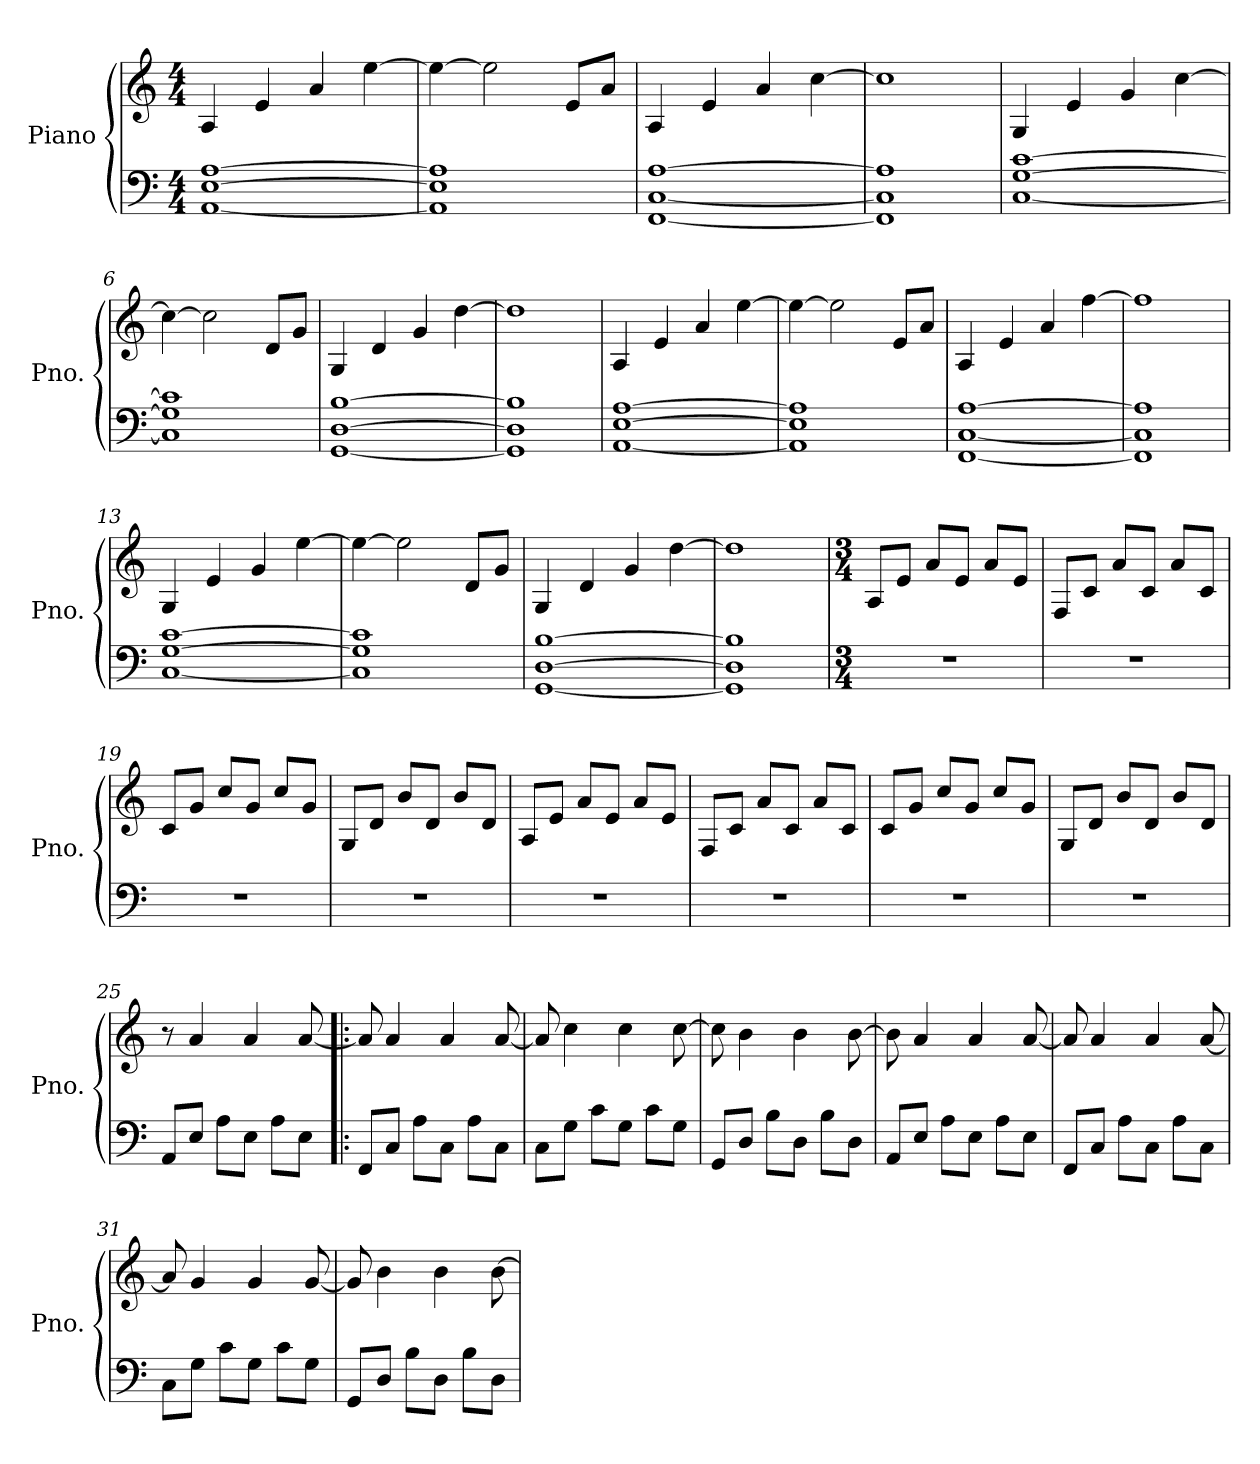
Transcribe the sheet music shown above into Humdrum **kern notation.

**kern	**kern
*part1	*part1
*staff2	*staff1
*I"Piano	*
*I'Pno.	*
*clefF4	*clefG2
*k[]	*k[]
*M4/4	*M4/4
=1	=1
[1AA [1E [1A	4A/
.	4e/
.	4a/
.	[4ee\
=2	=2
1AA] 1E] 1A]	4ee\_
.	2ee\]
.	8e/L
.	8a/J
=3	=3
[1FF [1C [1A	4A/
.	4e/
.	4a/
.	[4cc\
=4	=4
1FF] 1C] 1A]	1cc]
=5	=5
[1C [1G [1c	4G/
.	4e/
.	4g/
.	[4cc\
=6	=6
1C] 1G] 1c]	4cc\_
.	2cc\]
.	8d/L
.	8g/J
=7	=7
[1GG [1D [1B	4G/
.	4d/
.	4g/
.	[4dd\
=8	=8
1GG] 1D] 1B]	1dd]
=9	=9
[1AA [1E [1A	4A/
.	4e/
.	4a/
.	[4ee\
!!LO:LB:g=z
=10	=10
1AA] 1E] 1A]	4ee\_
.	2ee\]
.	8e/L
.	8a/J
=11	=11
[1FF [1C [1A	4A/
.	4e/
.	4a/
.	[4ff\
=12	=12
1FF] 1C] 1A]	1ff]
=13	=13
[1C [1G [1c	4G/
.	4e/
.	4g/
.	[4ee\
=14	=14
1C] 1G] 1c]	4ee\_
.	2ee\]
.	8d/L
.	8g/J
=15	=15
[1GG [1D [1B	4G/
.	4d/
.	4g/
.	[4dd\
=16	=16
1GG] 1D] 1B]	1dd]
=17	=17
*M3/4	*M3/4
2.r	8A/L
.	8e/J
.	8a/L
.	8e/J
.	8a/L
.	8e/J
=18	=18
2.r	8F/L
.	8c/J
.	8a/L
.	8c/J
.	8a/L
.	8c/J
!!LO:LB:g=z
=19	=19
2.r	8c/L
.	8g/J
.	8cc/L
.	8g/J
.	8cc/L
.	8g/J
=20	=20
2.r	8G/L
.	8d/J
.	8b/L
.	8d/J
.	8b/L
.	8d/J
=21	=21
2.r	8A/L
.	8e/J
.	8a/L
.	8e/J
.	8a/L
.	8e/J
=22	=22
2.r	8F/L
.	8c/J
.	8a/L
.	8c/J
.	8a/L
.	8c/J
=23	=23
2.r	8c/L
.	8g/J
.	8cc/L
.	8g/J
.	8cc/L
.	8g/J
=24	=24
2.r	8G/L
.	8d/J
.	8b/L
.	8d/J
.	8b/L
.	8d/J
!!LO:LB:g=z
=25	=25
8AA/L	8r
8E/J	4a/
8A\L	.
8E\J	4a/
8A\L	.
8E\J	[8a/
=26!|:	=26!|:
8FF/L	8a/]
8C/J	4a/
8A\L	.
8C\J	4a/
8A\L	.
8C\J	[8a/
=27	=27
8C\L	8a/]
8G\J	4cc\
8c\L	.
8G\J	4cc\
8c\L	.
8G\J	[8cc\
=28	=28
8GG/L	8cc\]
8D/J	4b\
8B\L	.
8D\J	4b\
8B\L	.
8D\J	[8b\
=29	=29
8AA/L	8b\]
8E/J	4a/
8A\L	.
8E\J	4a/
8A\L	.
8E\J	[8a/
=30	=30
8FF/L	8a/]
8C/J	4a/
8A\L	.
8C\J	4a/
8A\L	.
8C\J	[8a/
!!LO:LB:g=z
=31	=31
8C\L	8a/]
8G\J	4g/
8c\L	.
8G\J	4g/
8c\L	.
8G\J	[8g/
=32	=32
8GG/L	8g/]
8D/J	4b\
8B\L	.
8D\J	4b\
8B\L	.
8D\J	[8b\
=	=
*-	*-
